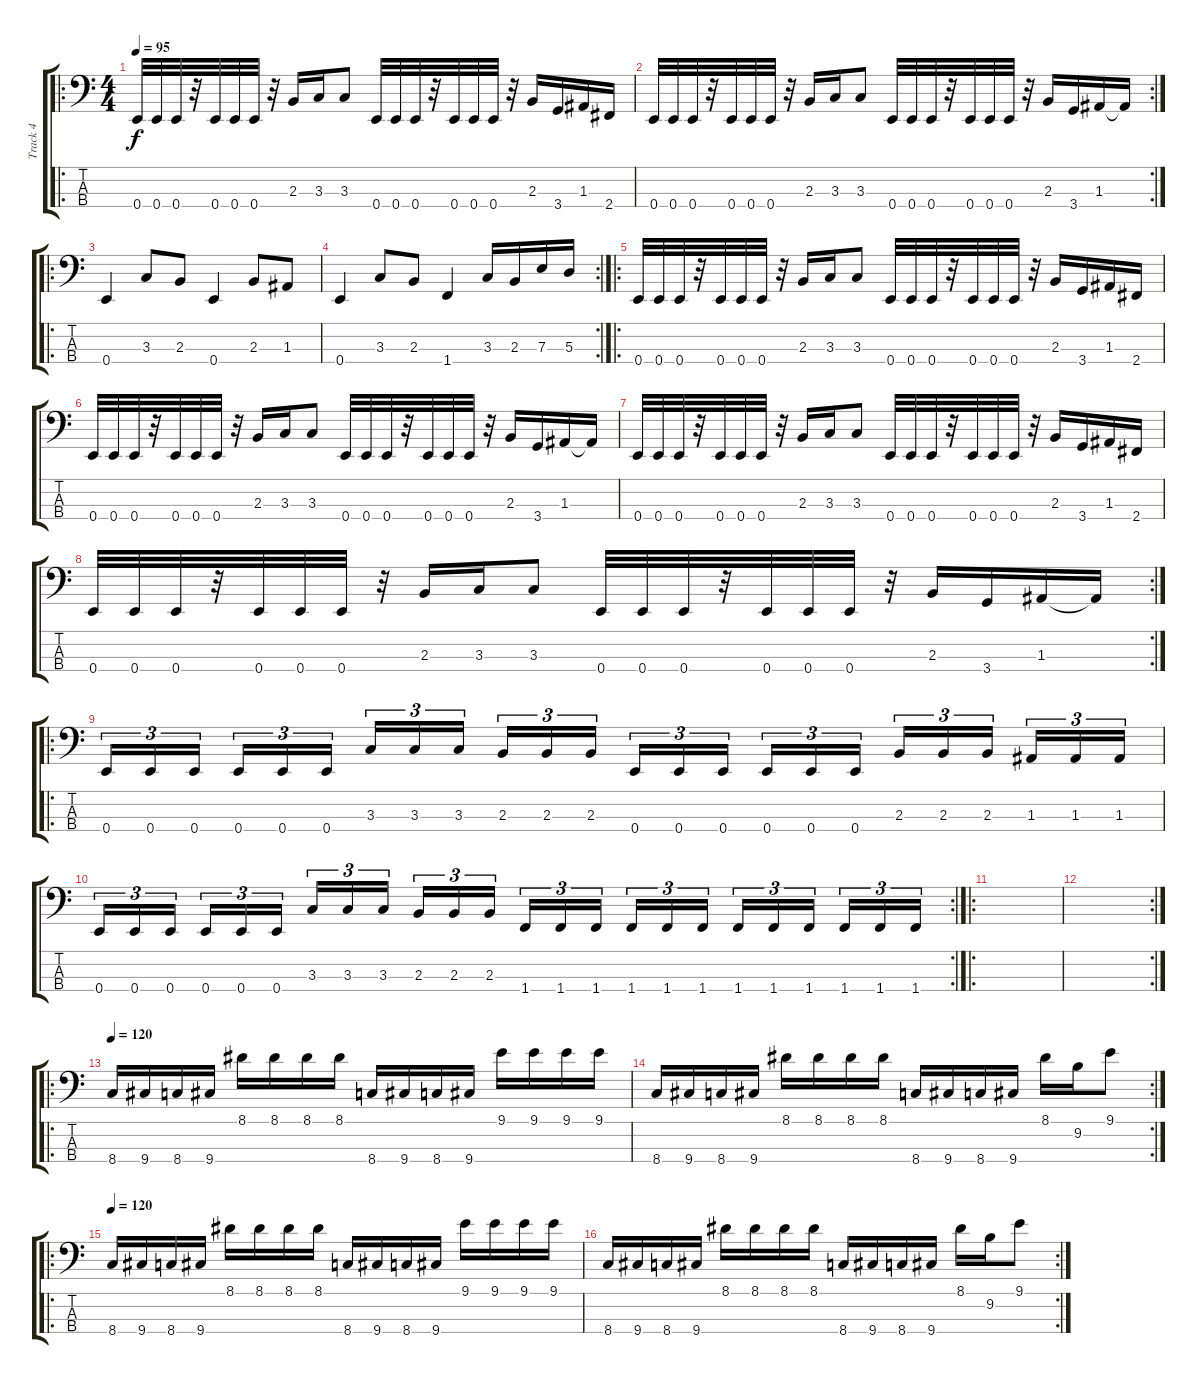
\track ("Track 4" "Track 4") {instrument electricbasspick}
\staff {score tabs}
\tuning (G2 D2 A1 E1) {hide}
\ro
\ts (4 4)
\tempo 95
\clef f4
\ks c
0.4.32{dy f} 0.4.32 0.4.32 r.32 0.4.32 0.4.32 0.4.32 r.32 2.3.16 3.3.16 3.3.8 0.4.32 0.4.32 0.4.32 r.32 0.4.32 0.4.32 0.4.32 r.32 2.3.16 3.4.16 1.3.16 2.4.16 |
\rc 2
0.4.32 0.4.32 0.4.32 r.32 0.4.32 0.4.32 0.4.32 r.32 2.3.16 3.3.16 3.3.8 0.4.32 0.4.32 0.4.32 r.32 0.4.32 0.4.32 0.4.32 r.32 2.3.16 3.4.16 1.3.16 1.3{t}.16 |
\ro
0.4.4 3.3.8 2.3.8 0.4.4 2.3.8 1.3.8 |
\rc 2
0.4.4 3.3.8 2.3.8 1.4.4 3.3.16 2.3.16 7.3.16 5.3.16 |
\ro
0.4.32 0.4.32 0.4.32 r.32 0.4.32 0.4.32 0.4.32 r.32 2.3.16 3.3.16 3.3.8 0.4.32 0.4.32 0.4.32 r.32 0.4.32 0.4.32 0.4.32 r.32 2.3.16 3.4.16 1.3.16 2.4.16 |
0.4.32 0.4.32 0.4.32 r.32 0.4.32 0.4.32 0.4.32 r.32 2.3.16 3.3.16 3.3.8 0.4.32 0.4.32 0.4.32 r.32 0.4.32 0.4.32 0.4.32 r.32 2.3.16 3.4.16 1.3.16 1.3{t}.16 |
0.4.32 0.4.32 0.4.32 r.32 0.4.32 0.4.32 0.4.32 r.32 2.3.16 3.3.16 3.3.8 0.4.32 0.4.32 0.4.32 r.32 0.4.32 0.4.32 0.4.32 r.32 2.3.16 3.4.16 1.3.16 2.4.16 |
\rc 2
0.4.32 0.4.32 0.4.32 r.32 0.4.32 0.4.32 0.4.32 r.32 2.3.16 3.3.16 3.3.8 0.4.32 0.4.32 0.4.32 r.32 0.4.32 0.4.32 0.4.32 r.32 2.3.16 3.4.16 1.3.16 1.3{t}.16 |
\ro
0.4.16{tu (3 2)} 0.4.16{tu (3 2)} 0.4.16{tu (3 2)} 0.4.16{tu (3 2)} 0.4.16{tu (3 2)} 0.4.16{tu (3 2)} 3.3.16{tu (3 2)} 3.3.16{tu (3 2)} 3.3.16{tu (3 2)} 2.3.16{tu (3 2)} 2.3.16{tu (3 2)} 2.3.16{tu (3 2)} 0.4.16{tu (3 2)} 0.4.16{tu (3 2)} 0.4.16{tu (3 2)} 0.4.16{tu (3 2)} 0.4.16{tu (3 2)} 0.4.16{tu (3 2)} 2.3.16{tu (3 2)} 2.3.16{tu (3 2)} 2.3.16{tu (3 2)} 1.3.16{tu (3 2)} 1.3.16{tu (3 2)} 1.3.16{tu (3 2)} |
\rc 2
0.4.16{tu (3 2)} 0.4.16{tu (3 2)} 0.4.16{tu (3 2)} 0.4.16{tu (3 2)} 0.4.16{tu (3 2)} 0.4.16{tu (3 2)} 3.3.16{tu (3 2)} 3.3.16{tu (3 2)} 3.3.16{tu (3 2)} 2.3.16{tu (3 2)} 2.3.16{tu (3 2)} 2.3.16{tu (3 2)} 1.4.16{tu (3 2)} 1.4.16{tu (3 2)} 1.4.16{tu (3 2)} 1.4.16{tu (3 2)} 1.4.16{tu (3 2)} 1.4.16{tu (3 2)} 1.4.16{tu (3 2)} 1.4.16{tu (3 2)} 1.4.16{tu (3 2)} 1.4.16{tu (3 2)} 1.4.16{tu (3 2)} 1.4.16{tu (3 2)} |
\ro
|
\rc 2
|
\ro
\tempo 120
8.4.16 9.4.16 8.4.16 9.4.16 8.1.16 8.1.16 8.1.16 8.1.16 8.4.16 9.4.16 8.4.16 9.4.16 9.1.16 9.1.16 9.1.16 9.1.16 |
\rc 2
8.4.16 9.4.16 8.4.16 9.4.16 8.1.16 8.1.16 8.1.16 8.1.16 8.4.16 9.4.16 8.4.16 9.4.16 8.1.16 9.2.16 9.1.8 |
\ro
\tempo 120
8.4.16 9.4.16 8.4.16 9.4.16 8.1.16 8.1.16 8.1.16 8.1.16 8.4.16 9.4.16 8.4.16 9.4.16 9.1.16 9.1.16 9.1.16 9.1.16 |
\rc 2
8.4.16 9.4.16 8.4.16 9.4.16 8.1.16 8.1.16 8.1.16 8.1.16 8.4.16 9.4.16 8.4.16 9.4.16 8.1.16 9.2.16 9.1.8
